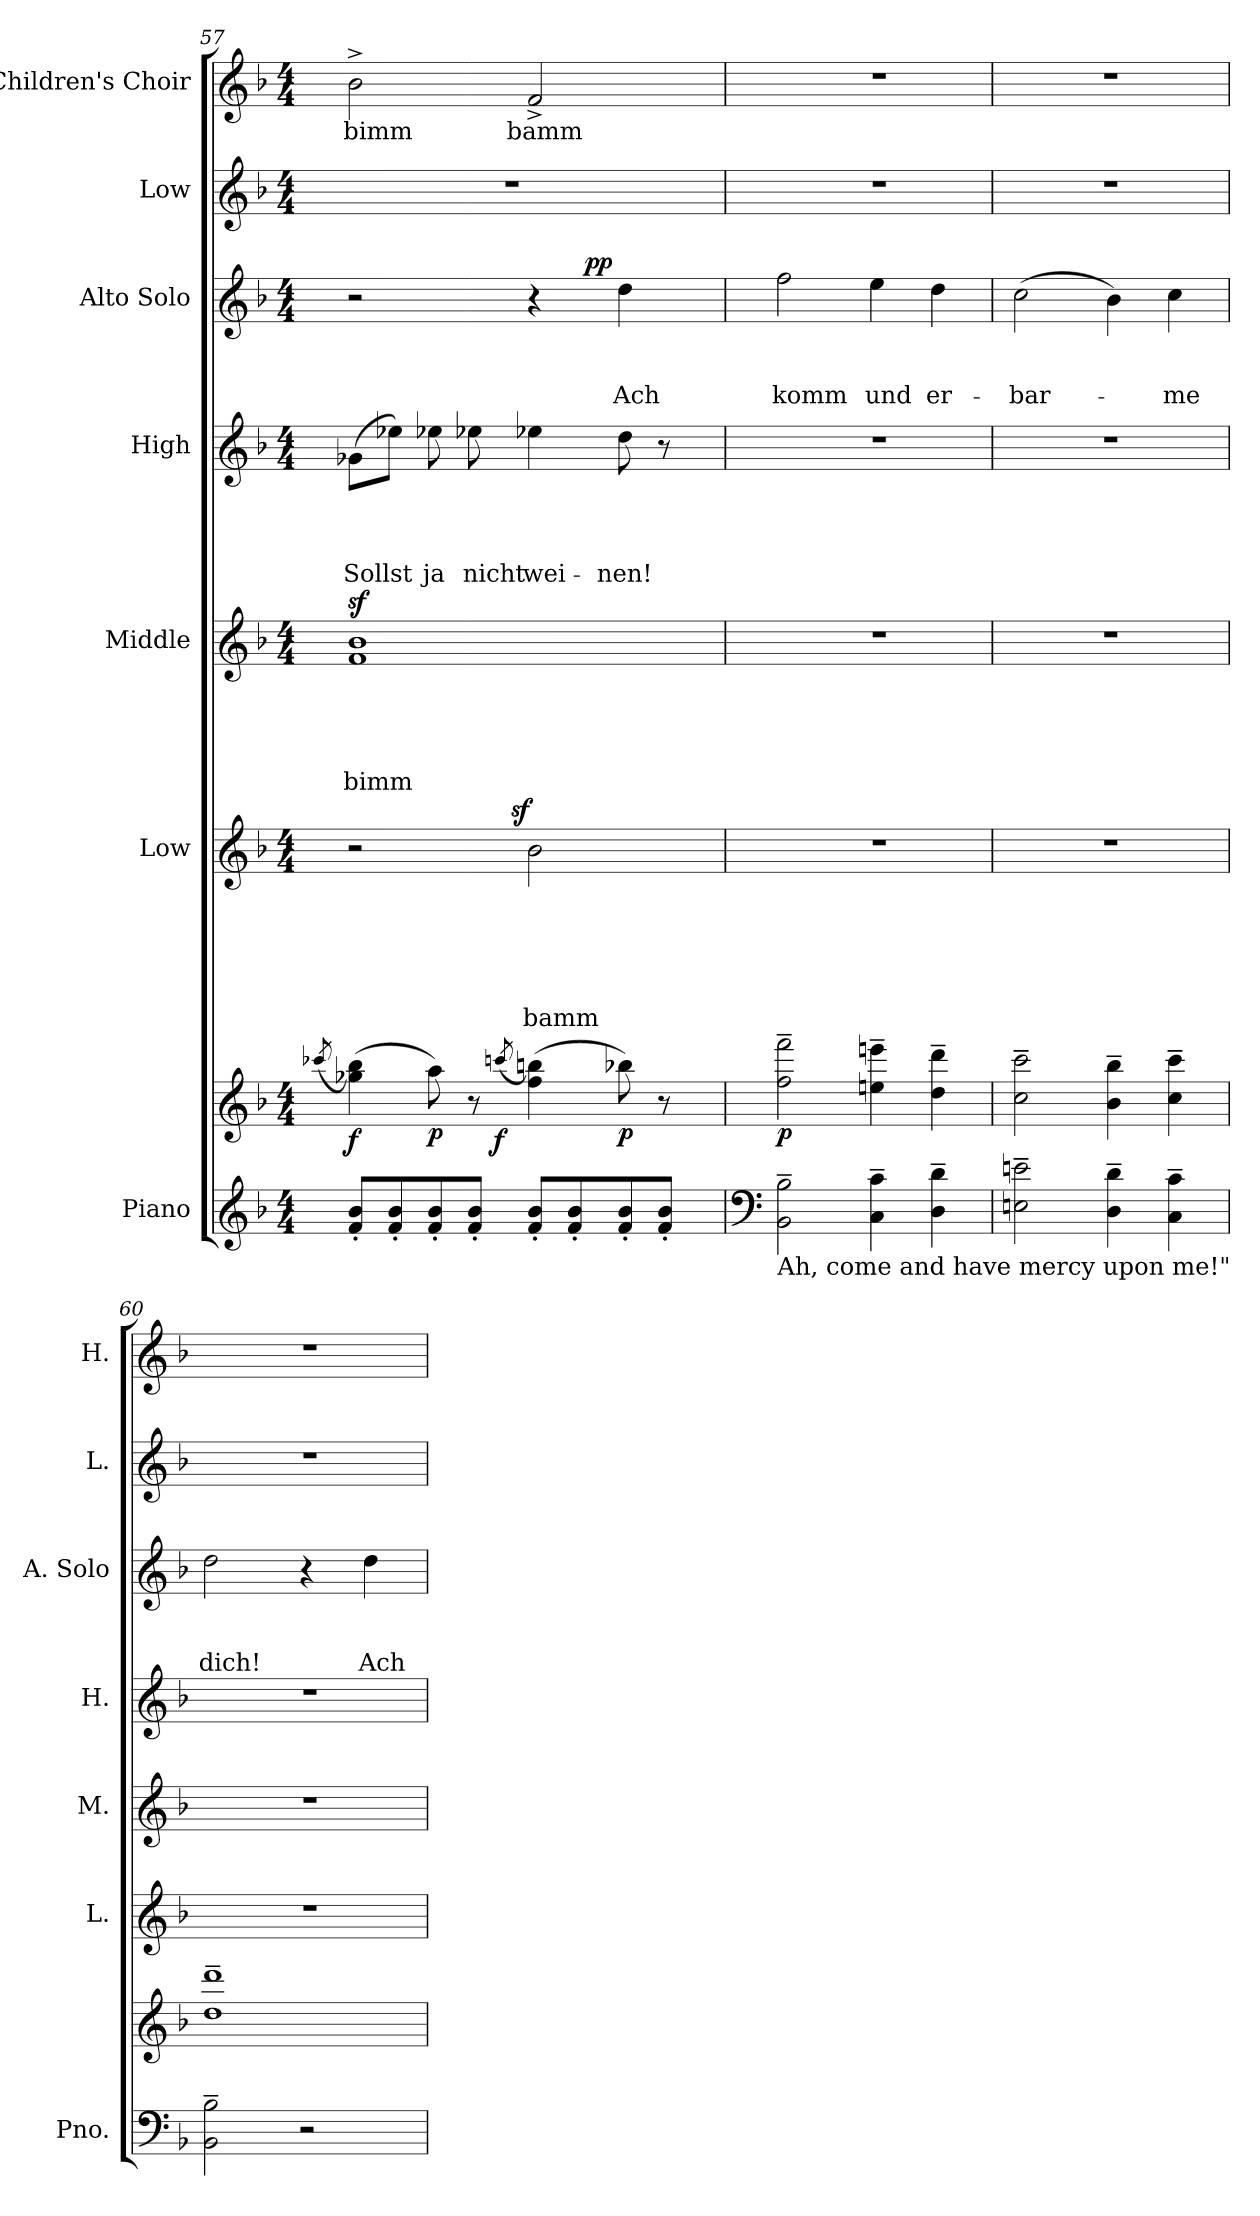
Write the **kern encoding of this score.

**kern	**kern	**dynam	**kern	**text	**text	**text	**text	**text	**text	**dynam	**kern	**text	**text	**text	**text	**text	**kern	**text	**text	**text	**text	**kern	**text	**text	**text	**dynam	**kern	**kern	**text
*part7	*part7	*part7	*part6	*part6	*part6	*part6	*part6	*part6	*part6	*part6	*part5	*part5	*part5	*part5	*part5	*part5	*part4	*part4	*part4	*part4	*part4	*part3	*part3	*part3	*part3	*part3	*part2	*part1	*part1
*staff8	*staff7	*staff7/8	*staff6	*staff6	*staff6	*staff6	*staff6	*staff6	*staff6	*staff6	*staff5	*staff5	*staff5	*staff5	*staff5	*staff5	*staff4	*staff4	*staff4	*staff4	*staff4	*staff3	*staff3	*staff3	*staff3	*staff3	*staff2	*staff1	*staff1
*I"Piano	*	*	*I"Low	*	*	*	*	*	*	*	*I"Middle	*	*	*	*	*	*I"High	*	*	*	*	*I"Alto Solo	*	*	*	*	*I"Low	*I"Children's Choir	*
*I'Pno.	*	*	*I'L.	*	*	*	*	*	*	*	*I'M.	*	*	*	*	*	*I'H.	*	*	*	*	*I'A.  Solo	*	*	*	*	*I'L.	*I'H.	*
*clefG2	*clefG2	*	*clefG2	*	*	*	*	*	*	*	*clefG2	*	*	*	*	*	*clefG2	*	*	*	*	*clefG2	*	*	*	*	*clefG2	*clefG2	*
*k[b-]	*k[b-]	*	*k[b-]	*	*	*	*	*	*	*	*k[b-]	*	*	*	*	*	*k[b-]	*	*	*	*	*k[b-]	*	*	*	*	*k[b-]	*k[b-]	*
*F:	*F:	*	*F:	*	*	*	*	*	*	*	*F:	*	*	*	*	*	*F:	*	*	*	*	*F:	*	*	*	*	*F:	*F:	*
*M4/4	*M4/4	*	*M4/4	*	*	*	*	*	*	*	*M4/4	*	*	*	*	*	*M4/4	*	*	*	*	*M4/4	*	*	*	*	*M4/4	*M4/4	*
=57	=57	=57	=57	=57	=57	=57	=57	=57	=57	=57	=57	=57	=57	=57	=57	=57	=57	=57	=57	=57	=57	=57	=57	=57	=57	=57	=57	=57	=57
.	(8qccc-X/	.	.	.	.	.	.	.	.	.	.	.	.	.	.	.	.	.	.	.	.	.	.	.	.	.	.	.	.
!	!	!LO:DY:b	!	!	!	!	!	!	!	!	!	!	!	!	!	!	!	!	!	!	!	!	!	!	!	!	!	!	!
*	*^	*	*^	*	*	*	*	*	*	*	*	*	*	*	*	*	*	*	*	*	*	*^	*	*	*	*	*	*	*
8f/'< 8b-/'<L	(4gg-X\ 4bb-\)	4..ryy	f	2r	4...ryy	.	.	.	.	.	.	.	1fz> 1b-z>	.	.	.	.	bimm	(8g-X\L	.	.	.	Sollst	2r	2ryy	.	.	.	.	1r	2b-^>\	bimm
8f/'< 8b-/'<	.	.	.	.	.	.	.	.	.	.	.	.	.	.	.	.	.	.	8ee-X\J)	.	.	.	.	.	.	.	.	.	.	.	.	.
!	!	!	!LO:DY:b	!	!	!	!	!	!	!	!	!	!	!	!	!	!	!	!	!	!	!	!	!	!	!	!	!	!	!	!	!
8f/'< 8b-/'<	8aa\)	.	p	.	.	.	.	.	.	.	.	.	.	.	.	.	.	.	8ee-X\	.	.	.	ja	.	.	.	.	.	.	.	.	.
8f/'< 8b-/'<J	8r	.	.	.	.	.	.	.	.	.	.	.	.	.	.	.	.	.	8ee-X\	.	.	.	nicht	.	.	.	.	.	.	.	.	.
!	!	!	!LO:DY:b	!	!	!	!	!	!	!	!	!	!	!	!	!	!	!	!	!	!	!	!	!	!	!	!	!	!	!	!	!
.	.	2ryy	f	.	.	.	.	.	.	.	.	.	.	.	.	.	.	.	.	.	.	.	.	.	.	.	.	.	.	.	.	.
!	!	!	!	!	!	!	!	!	!	!	!	!LO:DY:a	!	!	!	!	!	!	!	!	!	!	!	!	!	!	!	!	!	!	!	!
.	.	.	.	.	2ryy	.	.	.	.	.	.	sf	.	.	.	.	.	.	.	.	.	.	.	.	.	.	.	.	.	.	.	.
.	(8qcccn/	.	.	.	.	.	.	.	.	.	.	.	.	.	.	.	.	.	.	.	.	.	.	.	.	.	.	.	.	.	.	.
8f/'< 8b-/'<L	(4ff\ 4bbn\)	.	.	2b-\	.	.	.	.	.	.	bamm	.	.	.	.	.	.	.	4ee-X\	.	.	.	wei-	4r	8ryy	.	.	.	.	.	2f^</	bamm
8f/'< 8b-/'<	.	.	.	.	.	.	.	.	.	.	.	.	.	.	.	.	.	.	.	.	.	.	.	.	32ryy	.	.	.	.	.	.	.
!	!	!	!	!	!	!	!	!	!	!	!	!	!	!	!	!	!	!	!	!	!	!	!	!	!	!	!	!	!LO:DY:a	!	!	!
.	.	.	.	.	.	.	.	.	.	.	.	.	.	.	.	.	.	.	.	.	.	.	.	.	4ryy	.	.	.	pp	.	.	.
!	!	!	!LO:DY:b	!	!	!	!	!	!	!	!	!	!	!	!	!	!	!	!	!	!	!	!	!	!	!	!	!	!	!	!	!
8f/'< 8b-/'<	8bb-X\)	.	p	.	.	.	.	.	.	.	.	.	.	.	.	.	.	.	8dd\	.	.	.	-nen!	4dd\	.	.	.	Ach	.	.	.	.
8f/'< 8b-/'<J	8r	.	.	.	.	.	.	.	.	.	.	.	.	.	.	.	.	.	8r	.	.	.	.	.	.	.	.	.	.	.	.	.
.	.	.	.	.	.	.	.	.	.	.	.	.	.	.	.	.	.	.	.	.	.	.	.	.	16.ryy	.	.	.	.	.	.	.
.	.	16ryy	.	.	.	.	.	.	.	.	.	.	.	.	.	.	.	.	.	.	.	.	.	.	.	.	.	.	.	.	.	.
.	.	.	.	.	32ryy	.	.	.	.	.	.	.	.	.	.	.	.	.	.	.	.	.	.	.	.	.	.	.	.	.	.	.
*	*v	*v	*	*	*	*	*	*	*	*	*	*	*	*	*	*	*	*	*	*	*	*	*	*v	*v	*	*	*	*	*	*	*
*	*	*	*v	*v	*	*	*	*	*	*	*	*	*	*	*	*	*	*	*	*	*	*	*	*	*	*	*	*	*	*
!!LO:PB:g=z
=58	=58	=58	=58	=58	=58	=58	=58	=58	=58	=58	=58	=58	=58	=58	=58	=58	=58	=58	=58	=58	=58	=58	=58	=58	=58	=58	=58	=58	=58
*clefF4	*	*	*	*	*	*	*	*	*	*	*	*	*	*	*	*	*	*	*	*	*	*	*	*	*	*	*	*	*
*	*^	*	*^	*	*	*	*	*	*	*	*	*	*	*	*	*	*	*	*	*	*	*^	*	*	*	*	*	*	*
!LO:TX:b:t=Ah, come and have mercy upon me!"	!	!	!	!	!	!	!	!	!	!	!	!	!	!	!	!	!	!	!	!	!	!	!	!	!	!	!	!	!	!	!	!
!	!	!	!LO:DY:b	!	!	!	!	!	!	!	!	!	!	!	!	!	!	!	!	!	!	!	!	!	!	!	!	!	!	!	!	!
*	*v	*v	*	*	*	*	*	*	*	*	*	*	*	*	*	*	*	*	*	*	*	*	*	*v	*v	*	*	*	*	*	*	*
*	*	*	*v	*v	*	*	*	*	*	*	*	*	*	*	*	*	*	*	*	*	*	*	*	*	*	*	*	*	*	*
2BB-\~> 2B-\~>	2ff\~> 2fff\~>	p	1r	.	.	.	.	.	.	.	1r	.	.	.	.	.	1r	.	.	.	.	2ff\	.	.	komm	.	1r	1r	.
4C\~> 4c\~>	4een\~> 4eeen\~>	.	.	.	.	.	.	.	.	.	.	.	.	.	.	.	.	.	.	.	.	4ee\	.	.	und	.	.	.	.
4D\~> 4d\~>	4dd\~> 4ddd\~>	.	.	.	.	.	.	.	.	.	.	.	.	.	.	.	.	.	.	.	.	4dd\	.	.	er-	.	.	.	.
=59	=59	=59	=59	=59	=59	=59	=59	=59	=59	=59	=59	=59	=59	=59	=59	=59	=59	=59	=59	=59	=59	=59	=59	=59	=59	=59	=59	=59	=59
2En\~> 2en\~>	2cc\~> 2ccc\~>	.	1r	.	.	.	.	.	.	.	1r	.	.	.	.	.	1r	.	.	.	.	(2cc\	.	.	-bar-	.	1r	1r	.
4D\~> 4d\~>	4b-\~> 4bb-\~>	.	.	.	.	.	.	.	.	.	.	.	.	.	.	.	.	.	.	.	.	4b-\)	.	.	.	.	.	.	.
4C\~> 4c\~>	4cc\~> 4ccc\~>	.	.	.	.	.	.	.	.	.	.	.	.	.	.	.	.	.	.	.	.	4cc\	.	.	-me	.	.	.	.
=60	=60	=60	=60	=60	=60	=60	=60	=60	=60	=60	=60	=60	=60	=60	=60	=60	=60	=60	=60	=60	=60	=60	=60	=60	=60	=60	=60	=60	=60
2BB-\~> 2B-\~>	1dd~> 1ddd~>	.	1r	.	.	.	.	.	.	.	1r	.	.	.	.	.	1r	.	.	.	.	2dd\	.	.	dich!	.	1r	1r	.
2r	.	.	.	.	.	.	.	.	.	.	.	.	.	.	.	.	.	.	.	.	.	4r	.	.	.	.	.	.	.
.	.	.	.	.	.	.	.	.	.	.	.	.	.	.	.	.	.	.	.	.	.	4dd\	.	.	Ach	.	.	.	.
=	=	=	=	=	=	=	=	=	=	=	=	=	=	=	=	=	=	=	=	=	=	=	=	=	=	=	=	=	=
*-	*-	*-	*-	*-	*-	*-	*-	*-	*-	*-	*-	*-	*-	*-	*-	*-	*-	*-	*-	*-	*-	*-	*-	*-	*-	*-	*-	*-	*-
